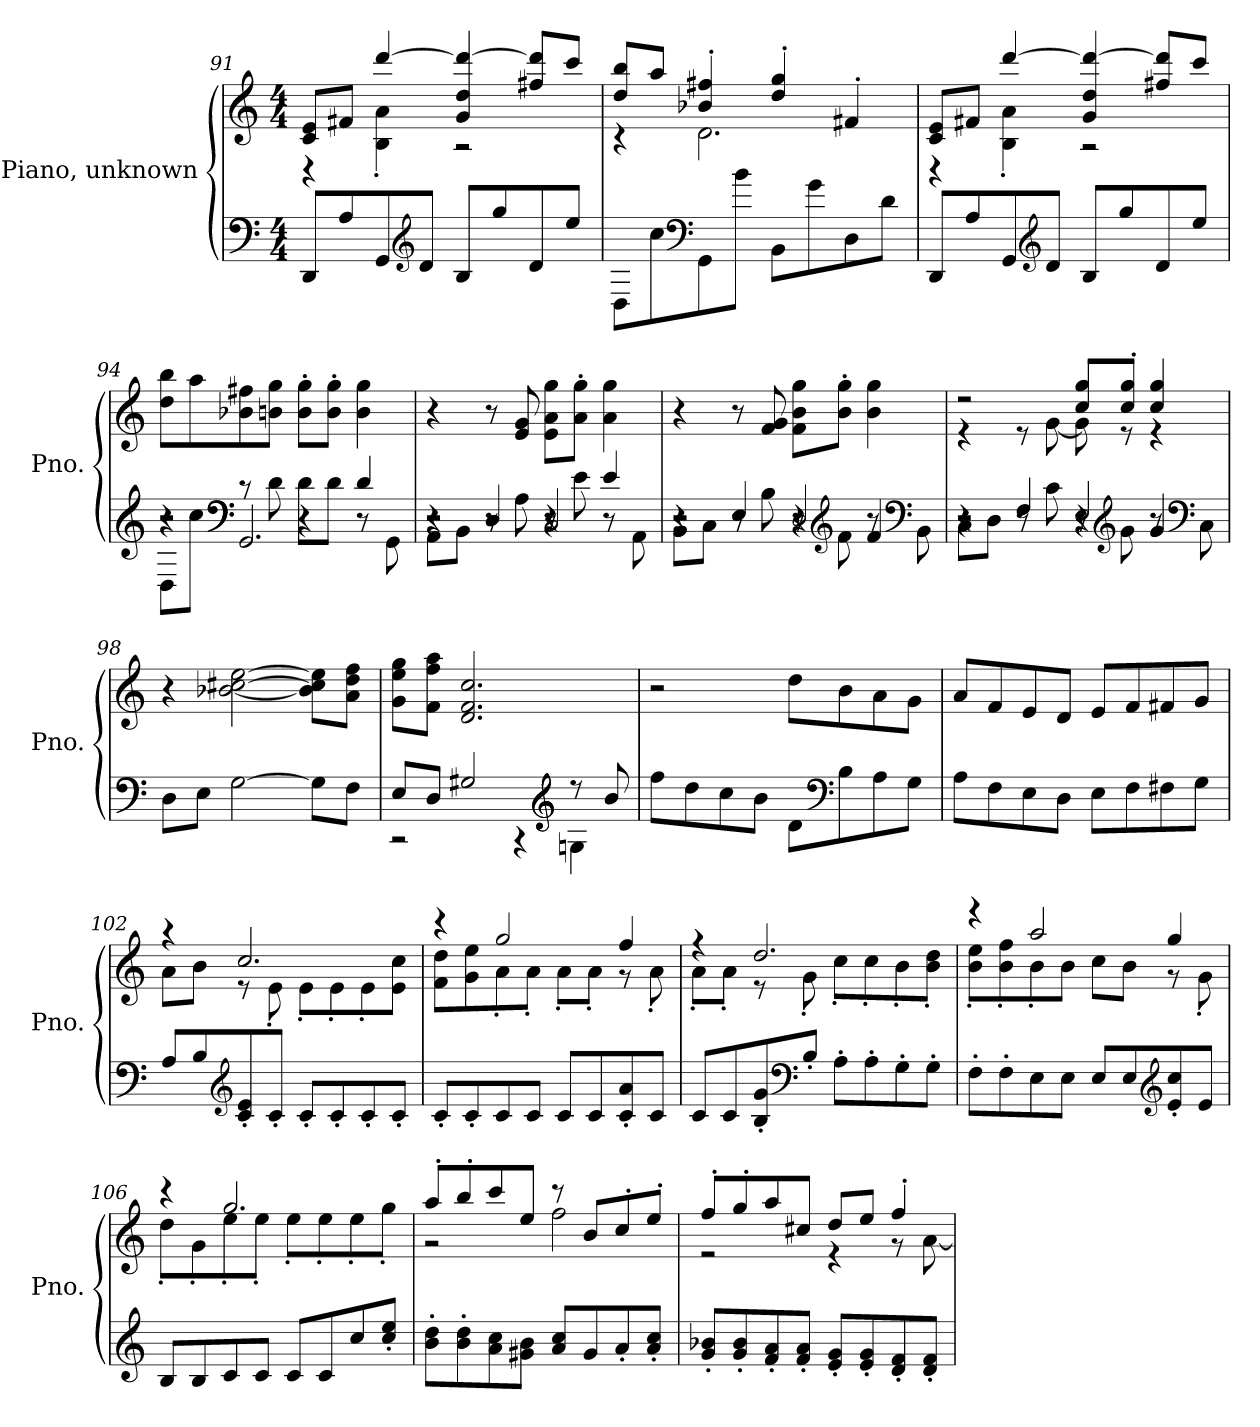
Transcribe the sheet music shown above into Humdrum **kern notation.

**kern	**kern
*part1	*part1
*staff2	*staff1
*I"Piano, unknown	*
*I'Pno.	*
!!LO:LB:g=z
*clefF4	*clefG2
*k[]	*k[]
*M4/4	*M4/4
=91	=91
*	*^
8DD/L	8c/ 8e/L	4r
8A/	8f#X/J	.
8GG/	[4ddd/	4B\' 4a\'
*clefG2	*	*
8d/J	.	.
8B/L	4g/ 4dd/ 4ddd/_	2r
8gg/	.	.
8d/	8ff#X/ 8ddd/]L	.
8ee/J	8ccc/J	.
=92	=92	=92
8D\L	8dd/ 8bb/L	4r
8cc\	8aa/J	.
*clefF4	*	*
8GG\	4b-X/' 4ff#X/'	2.d\
8b\J	.	.
8BB\L	4dd/' 4gg/'	.
8g\	.	.
8D\	4f#X'/	.
8d\J	.	.
=93	=93	=93
8DD/L	8c/ 8e/L	4r
8A/	8f#X/J	.
8GG/	[4ddd/	4B\' 4a\'
*clefG2	*	*
8d/J	.	.
8B/L	4g/ 4dd/ 4ddd/_	2r
8gg/	.	.
8d/	8ff#X/ 8ddd/]L	.
8ee/J	8ccc/J	.
*	*v	*v
!!LO:PB:g=z
=94	=94
*^	*
*	*^	*
2r	8D\L	4r	8dd\ 8bb\L
.	8cc\J	.	8aa\
*clefF4	*	*	*
.	8r	2.GG/	8b-X\ 8ff#X\
.	8d\	.	8bn\ 8gg\J
4r	8d\L	.	8b\' 8gg\'L
.	8d\J	.	8b\' 8gg\'J
4d/	8r	.	4b\ 4gg\
.	8GG\	.	.
=95	=95	=95	=95
2r	8AA\L	4r	4r
.	8BB\J	.	.
.	8r	4D/	8r
.	8A\	.	8e/ 8g/
4r	8r	2C/	8e\ 8a\ 8gg\L
.	8e\	.	8a\' 8gg\'J
4e/	8r	.	4a\ 4gg\
.	8AA\	.	.
=96	=96	=96	=96
2r	8BB\L	4r	4r
.	8C\J	.	.
.	8r	4E/	8r
.	8B\	.	8f/ 8g/
4r	8r	2D/	8f\ 8b\ 8gg\L
*clefG2	*	*	*
.	8f\	.	8b\' 8gg\'J
4f/	8r	.	4b\ 4gg\
*clefF4	*	*	*
.	8BB\	.	.
!!LO:LB:g=z
=97	=97	=97	=97
*	*	*	*^
2r	8C\L	4r	2r	4r
.	8D\J	.	.	.
.	8r	4F/	.	8r
.	8c\	.	.	[8g\
4r	8r	2E/	8cc/ 8gg/L	8g\]
*clefG2	*	*	*	*
.	8g\	.	8cc/' 8gg/'J	8r
4g/	8r	.	4cc/ 4gg/	4r
*clefF4	*	*	*	*
.	8C\	.	.	.
*v	*v	*v	*	*
*	*v	*v
=98	=98
8D\L	4r
8E\J	.
[2G\	[2b-X\ [2cc#X\ [2ee\
8G\L]	8b-\] 8cc#\] 8ee\]L
8F\J	8a\ 8dd\ 8ff\J
=99	=99
*^	*
8E/L	2r	8g\ 8ee\ 8gg\L
8D/J	.	8f\ 8ff\ 8aa\J
2G#X/	.	2.d/ 2.f/ 2.cc/
.	4r	.
*clefG2	*	*
8r	4Gn\	.
8b/	.	.
*v	*v	*
=100	=100
8ff\L	2r
8dd\	.
8cc\	.
8b\J	.
8d\L	8dd\L
*clefF4	*
8B\	8b\
8A\	8a\
8G\J	8g\J
!!LO:LB:g=z
=101	=101
8A\L	8a/L
8F\	8f/
8E\	8e/
8D\J	8d/J
8E\L	8e/L
8F\	8f/
8F#X\	8f#X/
8G\J	8g/J
=102	=102
*	*^
8A/L	4r	8a\L
8B/	.	8b\J
*clefG2	*	*
8c/' 8e/'	2.cc/	8r
8c'/J	.	8e'\
8c'/L	.	8e'\L
8c'/	.	8e'\
8c'/	.	8e'\
8c'/J	.	8e\ 8cc\J
=103	=103	=103
8c'/L	4r	8f\ 8dd\L
8c'/	.	8g\ 8ee\
8c/	2gg/	8a'\
8c/J	.	8a'\J
8c/L	.	8a'\L
8c/	.	8a'\J
8c/' 8a/'	4ff/	8r
8c/J	.	8a'\
=104	=104	=104
8c/L	4r	8a'\L
8c/	.	8a'\J
8B/' 8g/'	2.dd/	8r
*clefF4	*	*
8B'/J	.	8g'\
8A'\L	.	8cc'\L
8A'\	.	8cc'\
8G'\	.	8b'\
8G'\J	.	8b\' 8dd\'J
!!LO:LB:g=z	!!
=105	=105	=105
8F'\L	4r	8b\' 8ee\'L
8F'\	.	8b\' 8ff\'
8E\	2aa/	8b'\
8E\J	.	8b\J
8E/L	.	8cc\L
8E/	.	8b\J
*clefG2	*	*
8e/' 8cc/'	4gg/	8r
8e/J	.	8g'\
=106	=106	=106
8B/L	4r	8dd'\L
8B/	.	8g'\
8c/	2.gg/	8ee'\
8c/J	.	8ee'\J
8c/L	.	8ee'\L
8c/	.	8ee'\
8cc/	.	8ee'\
8cc/' 8ee/'J	.	8gg'\J
=107	=107	=107
8b\' 8dd\'L	8aa'/L	2r
8b\' 8dd\'	8bb'/	.
8a\ 8cc\	8ccc/	.
8g#X\ 8b\J	8ee/J	.
8a/ 8cc/L	8r	2ff\
8g#/	8b/L	.
8a'/	8cc'/	.
8a/' 8cc/'J	8ee'/J	.
=108	=108	=108
8g/' 8b-X/'L	8ff'/L	2r
8g/' 8b-/'	8gg'/	.
8f/' 8a/'	8aa/	.
8f/' 8a/'J	8cc#X/J	.
8e/' 8g/'L	8dd/L	4r
8e/' 8g/'	8ee/J	.
8d/' 8f/'	4ff'/	8r
8d/' 8f/'J	.	[8a\
*	*v	*v
=	=
*-	*-
